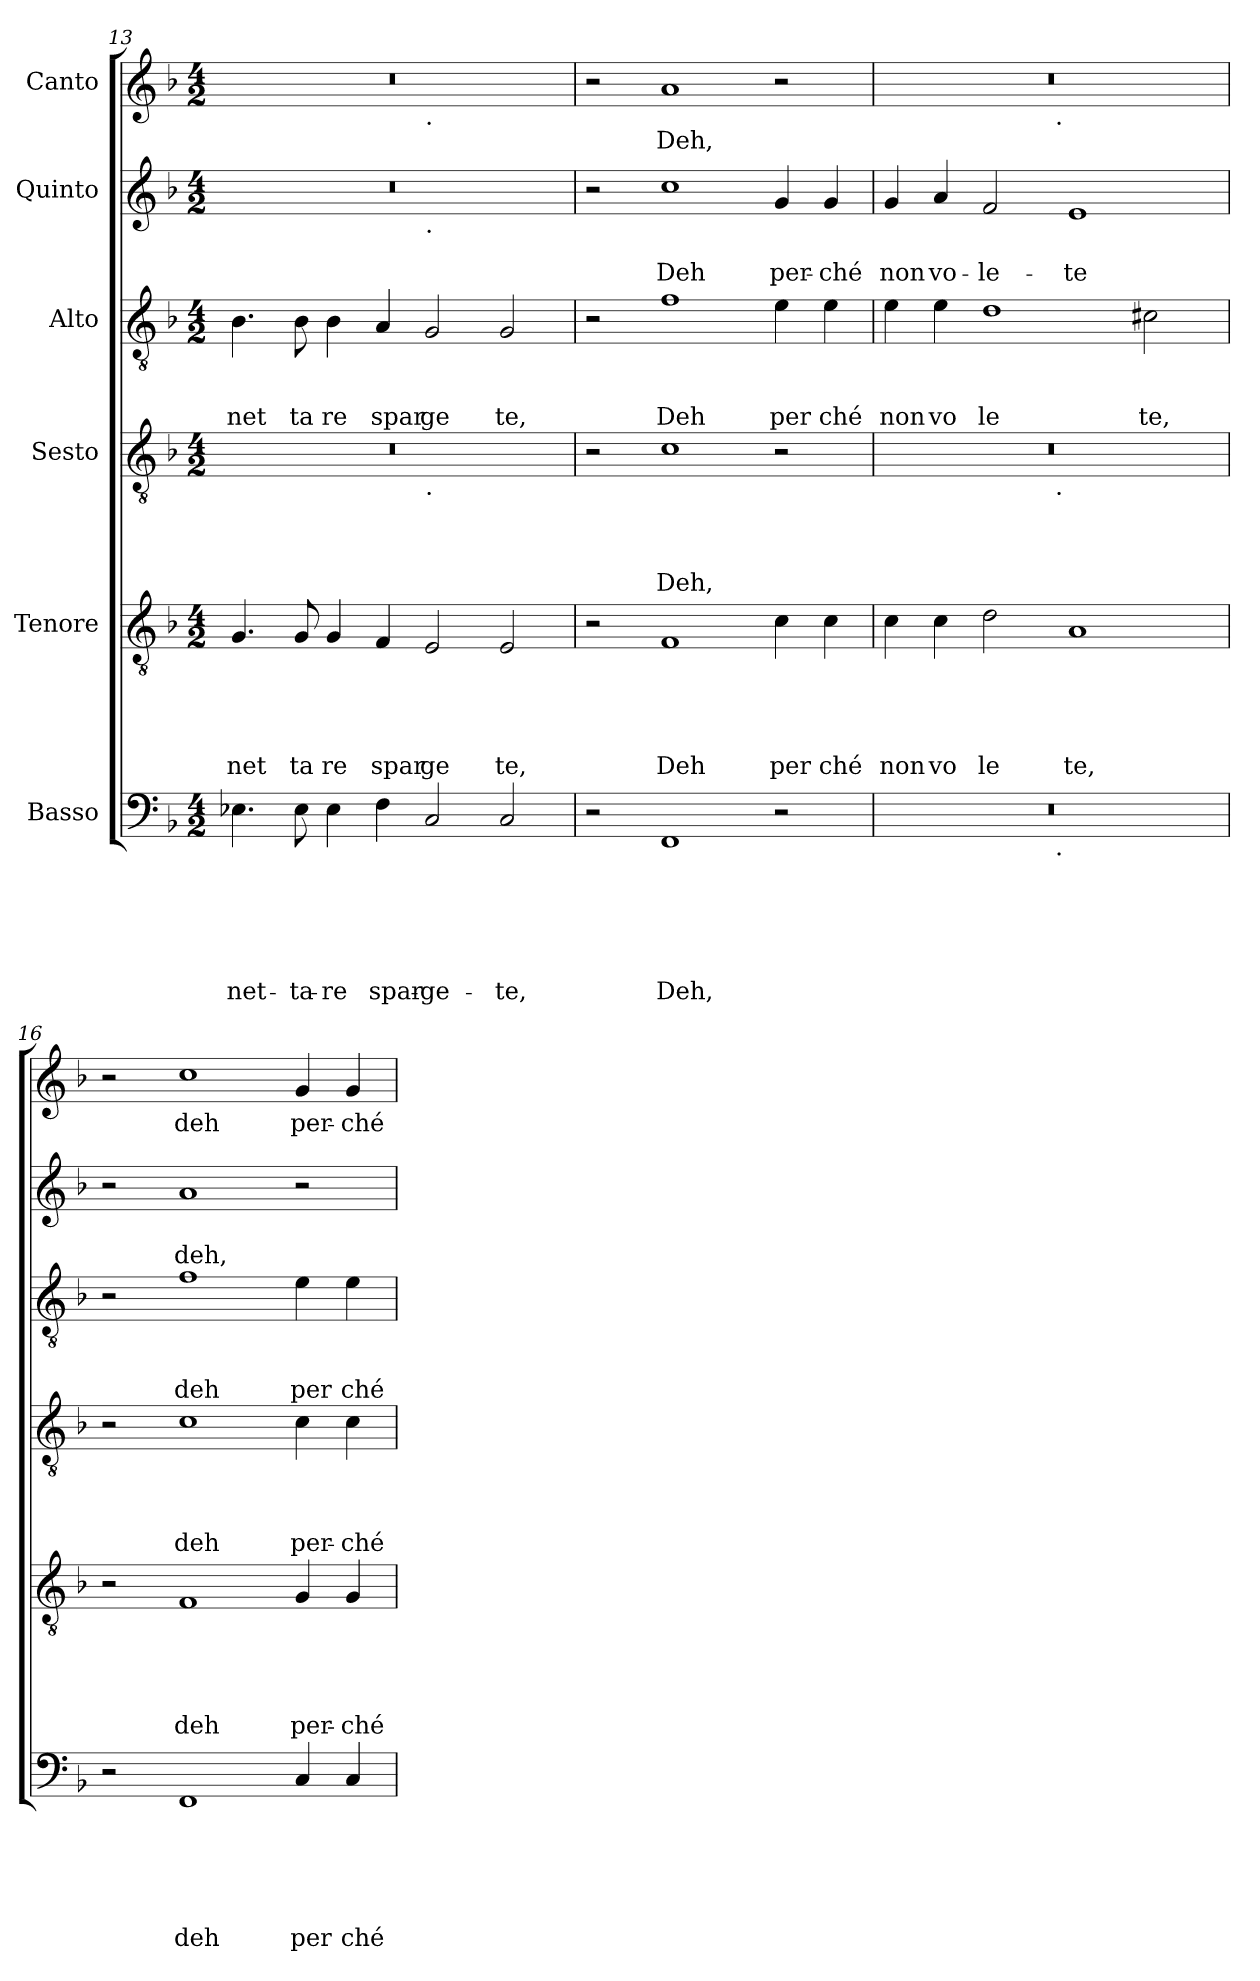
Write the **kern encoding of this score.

**kern	**text	**text	**text	**text	**text	**text	**kern	**text	**text	**text	**text	**text	**kern	**text	**text	**text	**text	**kern	**text	**text	**text	**kern	**text	**text	**kern	**text
*part6	*part6	*part6	*part6	*part6	*part6	*part6	*part5	*part5	*part5	*part5	*part5	*part5	*part4	*part4	*part4	*part4	*part4	*part3	*part3	*part3	*part3	*part2	*part2	*part2	*part1	*part1
*staff6	*staff6	*staff6	*staff6	*staff6	*staff6	*staff6	*staff5	*staff5	*staff5	*staff5	*staff5	*staff5	*staff4	*staff4	*staff4	*staff4	*staff4	*staff3	*staff3	*staff3	*staff3	*staff2	*staff2	*staff2	*staff1	*staff1
*I"Basso	*	*	*	*	*	*	*I"Tenore	*	*	*	*	*	*I"Sesto	*	*	*	*	*I"Alto	*	*	*	*I"Quinto	*	*	*I"Canto	*
*clefF4	*	*	*	*	*	*	*clefGv2	*	*	*	*	*	*clefGv2	*	*	*	*	*clefGv2	*	*	*	*clefG2	*	*	*clefG2	*
*k[b-]	*	*	*	*	*	*	*k[b-]	*	*	*	*	*	*k[b-]	*	*	*	*	*k[b-]	*	*	*	*k[b-]	*	*	*k[b-]	*
*F:	*	*	*	*	*	*	*F:	*	*	*	*	*	*F:	*	*	*	*	*F:	*	*	*	*F:	*	*	*F:	*
*M4/2	*	*	*	*	*	*	*M4/2	*	*	*	*	*	*M4/2	*	*	*	*	*M4/2	*	*	*	*M4/2	*	*	*M4/2	*
=13	=13	=13	=13	=13	=13	=13	=13	=13	=13	=13	=13	=13	=13	=13	=13	=13	=13	=13	=13	=13	=13	=13	=13	=13	=13	=13
!	!	!	!	!	!	!LO:LY:b	!	!	!	!	!	!LO:LY:b	!	!	!	!	!	!	!	!	!LO:LY:b	!	!	!	!	!
*	*	*	*	*	*	*	*	*	*	*	*	*	*^	*	*	*	*	*	*	*	*	*^	*	*	*^	*
4.E-X\	.	.	.	.	.	net-	4.G/	.	.	.	.	net	0r	1ryy	.	.	.	.	4.B-\	.	.	net	0r	1ryy	.	.	0r	1ryy	.
!	!	!	!	!	!	!LO:LY:b	!	!	!	!	!	!LO:LY:b	!	!	!	!	!	!	!	!	!	!LO:LY:b	!	!	!	!	!	!	!
8E-\	.	.	.	.	.	-ta-	8G/	.	.	.	.	ta	.	.	.	.	.	.	8B-\	.	.	ta	.	.	.	.	.	.	.
!	!	!	!	!	!	!LO:LY:b	!	!	!	!	!	!LO:LY:b	!	!	!	!	!	!	!	!	!	!LO:LY:b	!	!	!	!	!	!	!
4E-\	.	.	.	.	.	-re	4G/	.	.	.	.	re	.	.	.	.	.	.	4B-\	.	.	re	.	.	.	.	.	.	.
!	!	!	!	!	!	!LO:LY:b	!	!	!	!	!	!LO:LY:b	!	!	!	!	!	!	!	!	!	!LO:LY:b	!	!	!	!	!	!	!
4F\	.	.	.	.	.	spar-	4F/	.	.	.	.	spar	.	.	.	.	.	.	4A/	.	.	spar	.	.	.	.	.	.	.
!	!	!	!	!	!	!	!	!	!	!	!	!	!	!	!	!	!	!	!	!	!	!	!	!	!	!	!	!LO:TX:b:t=.	!
!	!	!	!	!	!	!	!	!	!	!	!	!	!	!	!	!	!	!	!	!	!	!	!	!LO:TX:b:t=.	!	!	!	!	!
!	!	!	!	!	!	!	!	!	!	!	!	!	!	!LO:TX:b:t=.	!	!	!	!	!	!	!	!	!	!	!	!	!	!	!
!	!	!	!	!	!	!LO:LY:b	!	!	!	!	!	!LO:LY:b	!	!	!	!	!	!	!	!	!	!LO:LY:b	!	!	!	!	!	!	!
2C/	.	.	.	.	.	-ge-	2E/	.	.	.	.	ge	.	1ryy	.	.	.	.	2G/	.	.	ge	.	1ryy	.	.	.	1ryy	.
!	!	!	!	!	!	!LO:LY:b	!	!	!	!	!	!LO:LY:b	!	!	!	!	!	!	!	!	!	!LO:LY:b	!	!	!	!	!	!	!
2C/	.	.	.	.	.	-te,	2E/	.	.	.	.	te,	.	.	.	.	.	.	2G/	.	.	te,	.	.	.	.	.	.	.
*	*	*	*	*	*	*	*	*	*	*	*	*	*	*	*	*	*	*	*	*	*	*	*v	*v	*	*	*	*	*
*	*	*	*	*	*	*	*	*	*	*	*	*	*v	*v	*	*	*	*	*	*	*	*	*	*	*	*v	*v	*
=14	=14	=14	=14	=14	=14	=14	=14	=14	=14	=14	=14	=14	=14	=14	=14	=14	=14	=14	=14	=14	=14	=14	=14	=14	=14	=14
2r	.	.	.	.	.	.	2r	.	.	.	.	.	2r	.	.	.	.	2r	.	.	.	2r	.	.	2r	.
!	!	!	!	!	!	!LO:LY:b	!	!	!	!	!	!LO:LY:b	!	!	!	!	!LO:LY:b	!	!	!	!LO:LY:b	!	!	!LO:LY:b	!	!LO:LY:b
1FF	.	.	.	.	.	Deh,	1F	.	.	.	.	Deh	1c	.	.	.	Deh,	1f	.	.	Deh	1cc	.	Deh	1a	Deh,
!	!	!	!	!	!	!	!	!	!	!	!	!LO:LY:b	!	!	!	!	!	!	!	!	!LO:LY:b	!	!	!LO:LY:b	!	!
2r	.	.	.	.	.	.	4c\	.	.	.	.	per	2r	.	.	.	.	4e\	.	.	per	4g/	.	per-	2r	.
!	!	!	!	!	!	!	!	!	!	!	!	!LO:LY:b	!	!	!	!	!	!	!	!	!LO:LY:b	!	!	!LO:LY:b	!	!
.	.	.	.	.	.	.	4c\	.	.	.	.	ché	.	.	.	.	.	4e\	.	.	ché	4g/	.	-ché	.	.
=15	=15	=15	=15	=15	=15	=15	=15	=15	=15	=15	=15	=15	=15	=15	=15	=15	=15	=15	=15	=15	=15	=15	=15	=15	=15	=15
!	!	!	!	!	!	!	!	!	!	!	!	!LO:LY:b	!	!	!	!	!	!	!	!	!LO:LY:b	!	!	!LO:LY:b	!	!
*^	*	*	*	*	*	*	*	*	*	*	*	*	*^	*	*	*	*	*	*	*	*	*	*	*	*^	*
0r	2ryy	.	.	.	.	.	.	4c\	.	.	.	.	non	0r	2ryy	.	.	.	.	4e\	.	.	non	4g/	.	non	0r	2ryy	.
!	!	!	!	!	!	!	!	!	!	!	!	!	!LO:LY:b	!	!	!	!	!	!	!	!	!	!LO:LY:b	!	!	!LO:LY:b	!	!	!
.	.	.	.	.	.	.	.	4c\	.	.	.	.	vo	.	.	.	.	.	.	4e\	.	.	vo	4a/	.	vo-	.	.	.
!	!	!	!	!	!	!	!	!	!	!	!	!	!LO:LY:b	!	!	!	!	!	!	!	!	!	!LO:LY:b	!	!	!LO:LY:b	!	!	!
.	4...ryy	.	.	.	.	.	.	2d\	.	.	.	.	le	.	4...ryy	.	.	.	.	1d	.	.	le	2f/	.	-le-	.	4...ryy	.
!	!	!	!	!	!	!	!	!	!	!	!	!	!	!	!	!	!	!	!	!	!	!	!	!	!	!	!	!LO:TX:b:t=.	!
!	!	!	!	!	!	!	!	!	!	!	!	!	!	!	!LO:TX:b:t=.	!	!	!	!	!	!	!	!	!	!	!	!	!	!
!	!LO:TX:b:t=.	!	!	!	!	!	!	!	!	!	!	!	!	!	!	!	!	!	!	!	!	!	!	!	!	!	!	!	!
.	1ryy	.	.	.	.	.	.	.	.	.	.	.	.	.	1ryy	.	.	.	.	.	.	.	.	.	.	.	.	1ryy	.
!	!	!	!	!	!	!	!	!	!	!	!	!	!LO:LY:b	!	!	!	!	!	!	!	!	!	!	!	!	!LO:LY:b	!	!	!
.	.	.	.	.	.	.	.	1A	.	.	.	.	te,	.	.	.	.	.	.	.	.	.	.	1e	.	-te	.	.	.
!	!	!	!	!	!	!	!	!	!	!	!	!	!	!	!	!	!	!	!	!	!	!	!LO:LY:b	!	!	!	!	!	!
.	.	.	.	.	.	.	.	.	.	.	.	.	.	.	.	.	.	.	.	2c#X\	.	.	te,	.	.	.	.	.	.
.	32ryy	.	.	.	.	.	.	.	.	.	.	.	.	.	32ryy	.	.	.	.	.	.	.	.	.	.	.	.	32ryy	.
*v	*v	*	*	*	*	*	*	*	*	*	*	*	*	*v	*v	*	*	*	*	*	*	*	*	*	*	*	*v	*v	*
!!LO:PB:g=z
=16	=16	=16	=16	=16	=16	=16	=16	=16	=16	=16	=16	=16	=16	=16	=16	=16	=16	=16	=16	=16	=16	=16	=16	=16	=16	=16
2r	.	.	.	.	.	.	2r	.	.	.	.	.	2r	.	.	.	.	2r	.	.	.	2r	.	.	2r	.
!	!	!	!	!	!	!LO:LY:b	!	!	!	!	!	!LO:LY:b	!	!	!	!	!LO:LY:b	!	!	!	!LO:LY:b	!	!	!LO:LY:b	!	!LO:LY:b
1FF	.	.	.	.	.	deh	1F	.	.	.	.	deh	1c	.	.	.	deh	1f	.	.	deh	1a	.	deh,	1cc	deh
!	!	!	!	!	!	!LO:LY:b	!	!	!	!	!	!LO:LY:b	!	!	!	!	!LO:LY:b	!	!	!	!LO:LY:b	!	!	!	!	!LO:LY:b
4C/	.	.	.	.	.	per	4G/	.	.	.	.	per-	4c\	.	.	.	per-	4e\	.	.	per	2r	.	.	4g/	per-
!	!	!	!	!	!	!LO:LY:b	!	!	!	!	!	!LO:LY:b	!	!	!	!	!LO:LY:b	!	!	!	!LO:LY:b	!	!	!	!	!LO:LY:b
4C/	.	.	.	.	.	ché	4G/	.	.	.	.	-ché	4c\	.	.	.	-ché	4e\	.	.	ché	.	.	.	4g/	-ché
=	=	=	=	=	=	=	=	=	=	=	=	=	=	=	=	=	=	=	=	=	=	=	=	=	=	=
*-	*-	*-	*-	*-	*-	*-	*-	*-	*-	*-	*-	*-	*-	*-	*-	*-	*-	*-	*-	*-	*-	*-	*-	*-	*-	*-
